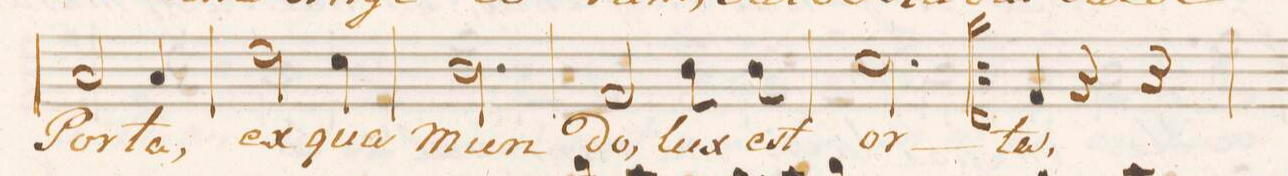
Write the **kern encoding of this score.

**kern	**text	**dynam
*I"Basso.	*	*
*clefF4	*	*
*k[b-e-a-d-]	*	*
*M3/4	*	*
2C/	Por-	.
4C/	-ta,	.
=12	=12	=12
2F\	ex	.
4E-\	qua	.
=13	=13	=13
2.D-\	mun-	.
=14	=14	=14
2AA-/	-do,	.
8D-\	lux	.
8D-\	est	.
=15	=15	=15
2.E-\	or-	.
=16!|:	=16!|:	=16!|:
*>B	*	*
4AA-/	-ta.	.
4r	.	.
4r	.	.
=17	=17	=17
*-	*-	*-
